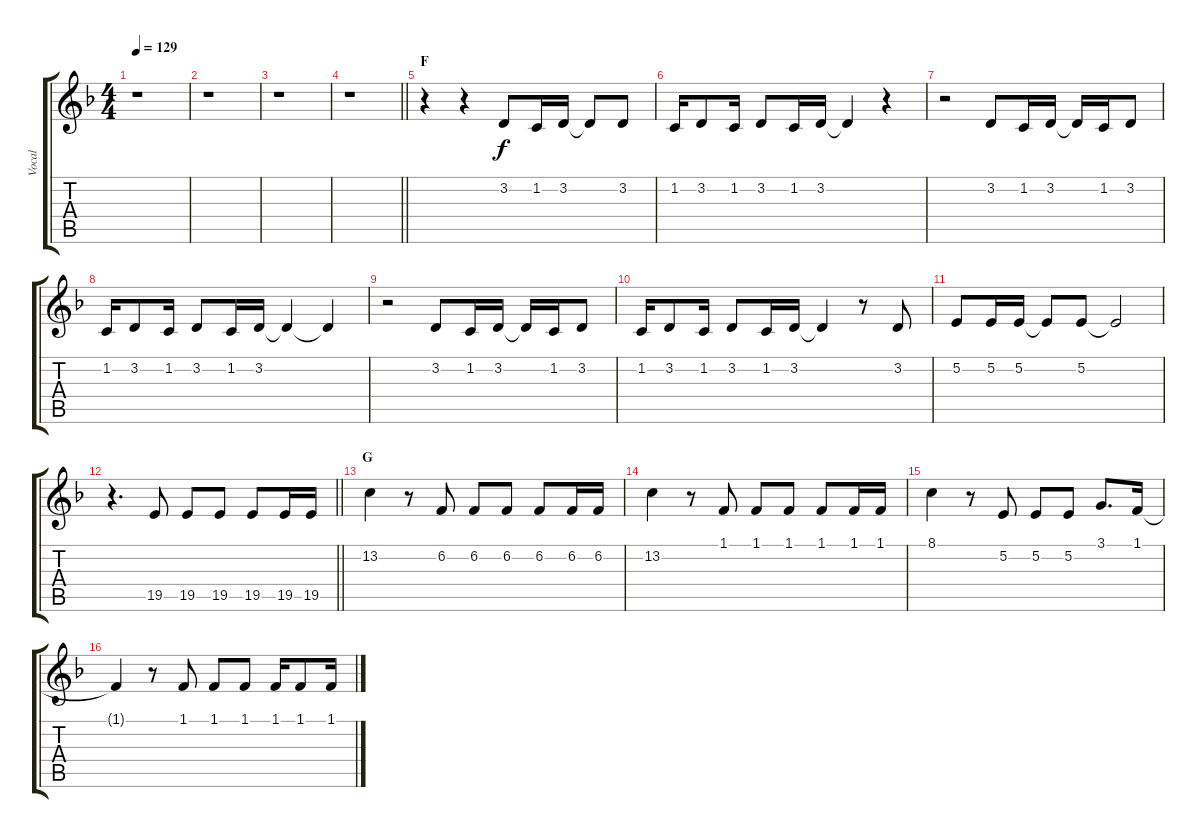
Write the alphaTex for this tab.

\track ("Vocal" "Vocal") {instrument flute}
\staff {score tabs}
\tuning (E4 B3 G3 D3 A2 E2) {hide}
\ts (4 4)
\tempo 129
\clef g2
\ks f
r.1{dy f} |
r.1 |
r.1 |
\barLineRight lightlight
r.1 |
\section ("" "F")
r.4 r.4 3.2.8 1.2.16 3.2.16 3.2{t}.8 3.2.8 |
1.2.16 3.2.8 1.2.16 3.2.8 1.2.16 3.2.16 3.2{t}.4 r.4 |
r.2 3.2.8 1.2.16 3.2.16 3.2{t}.16 1.2.16 3.2.8 |
1.2.16 3.2.8 1.2.16 3.2.8 1.2.16 3.2.16 3.2{t}.4 3.2{t}.4 |
r.2 3.2.8 1.2.16 3.2.16 3.2{t}.16 1.2.16 3.2.8 |
1.2.16 3.2.8 1.2.16 3.2.8 1.2.16 3.2.16 3.2{t}.4 r.8 3.2.8 |
5.2.8 5.2.16 5.2.16 5.2{t}.8 5.2.8 5.2{t}.2 |
\barLineRight lightlight
r.4{d} 19.5.8 19.5.8 19.5.8 19.5.8 19.5.16 19.5.16 |
\section ("" "G")
13.2.4 r.8 6.2.8 6.2.8 6.2.8 6.2.8 6.2.16 6.2.16 |
13.2.4 r.8 1.1.8 1.1.8 1.1.8 1.1.8 1.1.16 1.1.16 |
8.1.4 r.8 5.2.8 5.2.8 5.2.8 3.1.8{d} 1.1.16 |
1.1{t}.4 r.8 1.1.8 1.1.8 1.1.8 1.1.16 1.1.8 1.1.16
